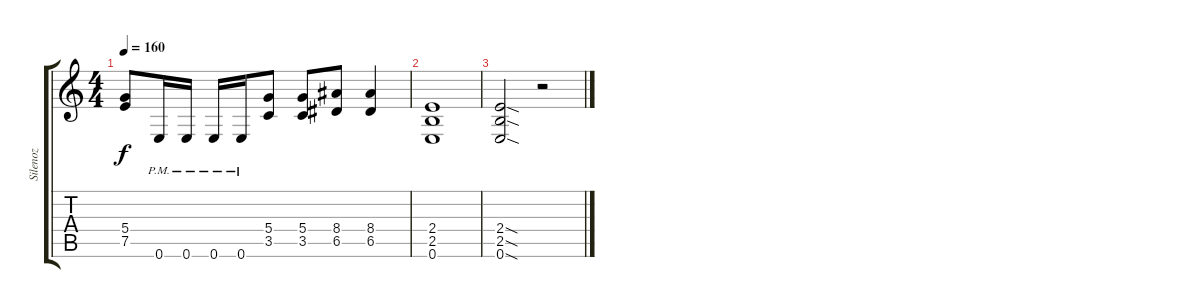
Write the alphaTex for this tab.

\track ("Silenoz" "Silenoz") {instrument distortionguitar}
\staff {score tabs}
\tuning (E4 B3 G3 D3 A2 E2) {hide}
\ts (4 4)
\tempo 160
\clef g2
\ks c
(5.4 7.5).8{dy f} 0.6{pm}.16 0.6{pm}.16 0.6{pm}.16 0.6{pm}.16 (5.4 3.5).8 (5.4 3.5).8 (8.4 6.5).8 (8.4 6.5).4 |
(2.4 2.5 0.6).1 |
(2.4{sod} 2.5{sod} 0.6{sod}).2 r.2
